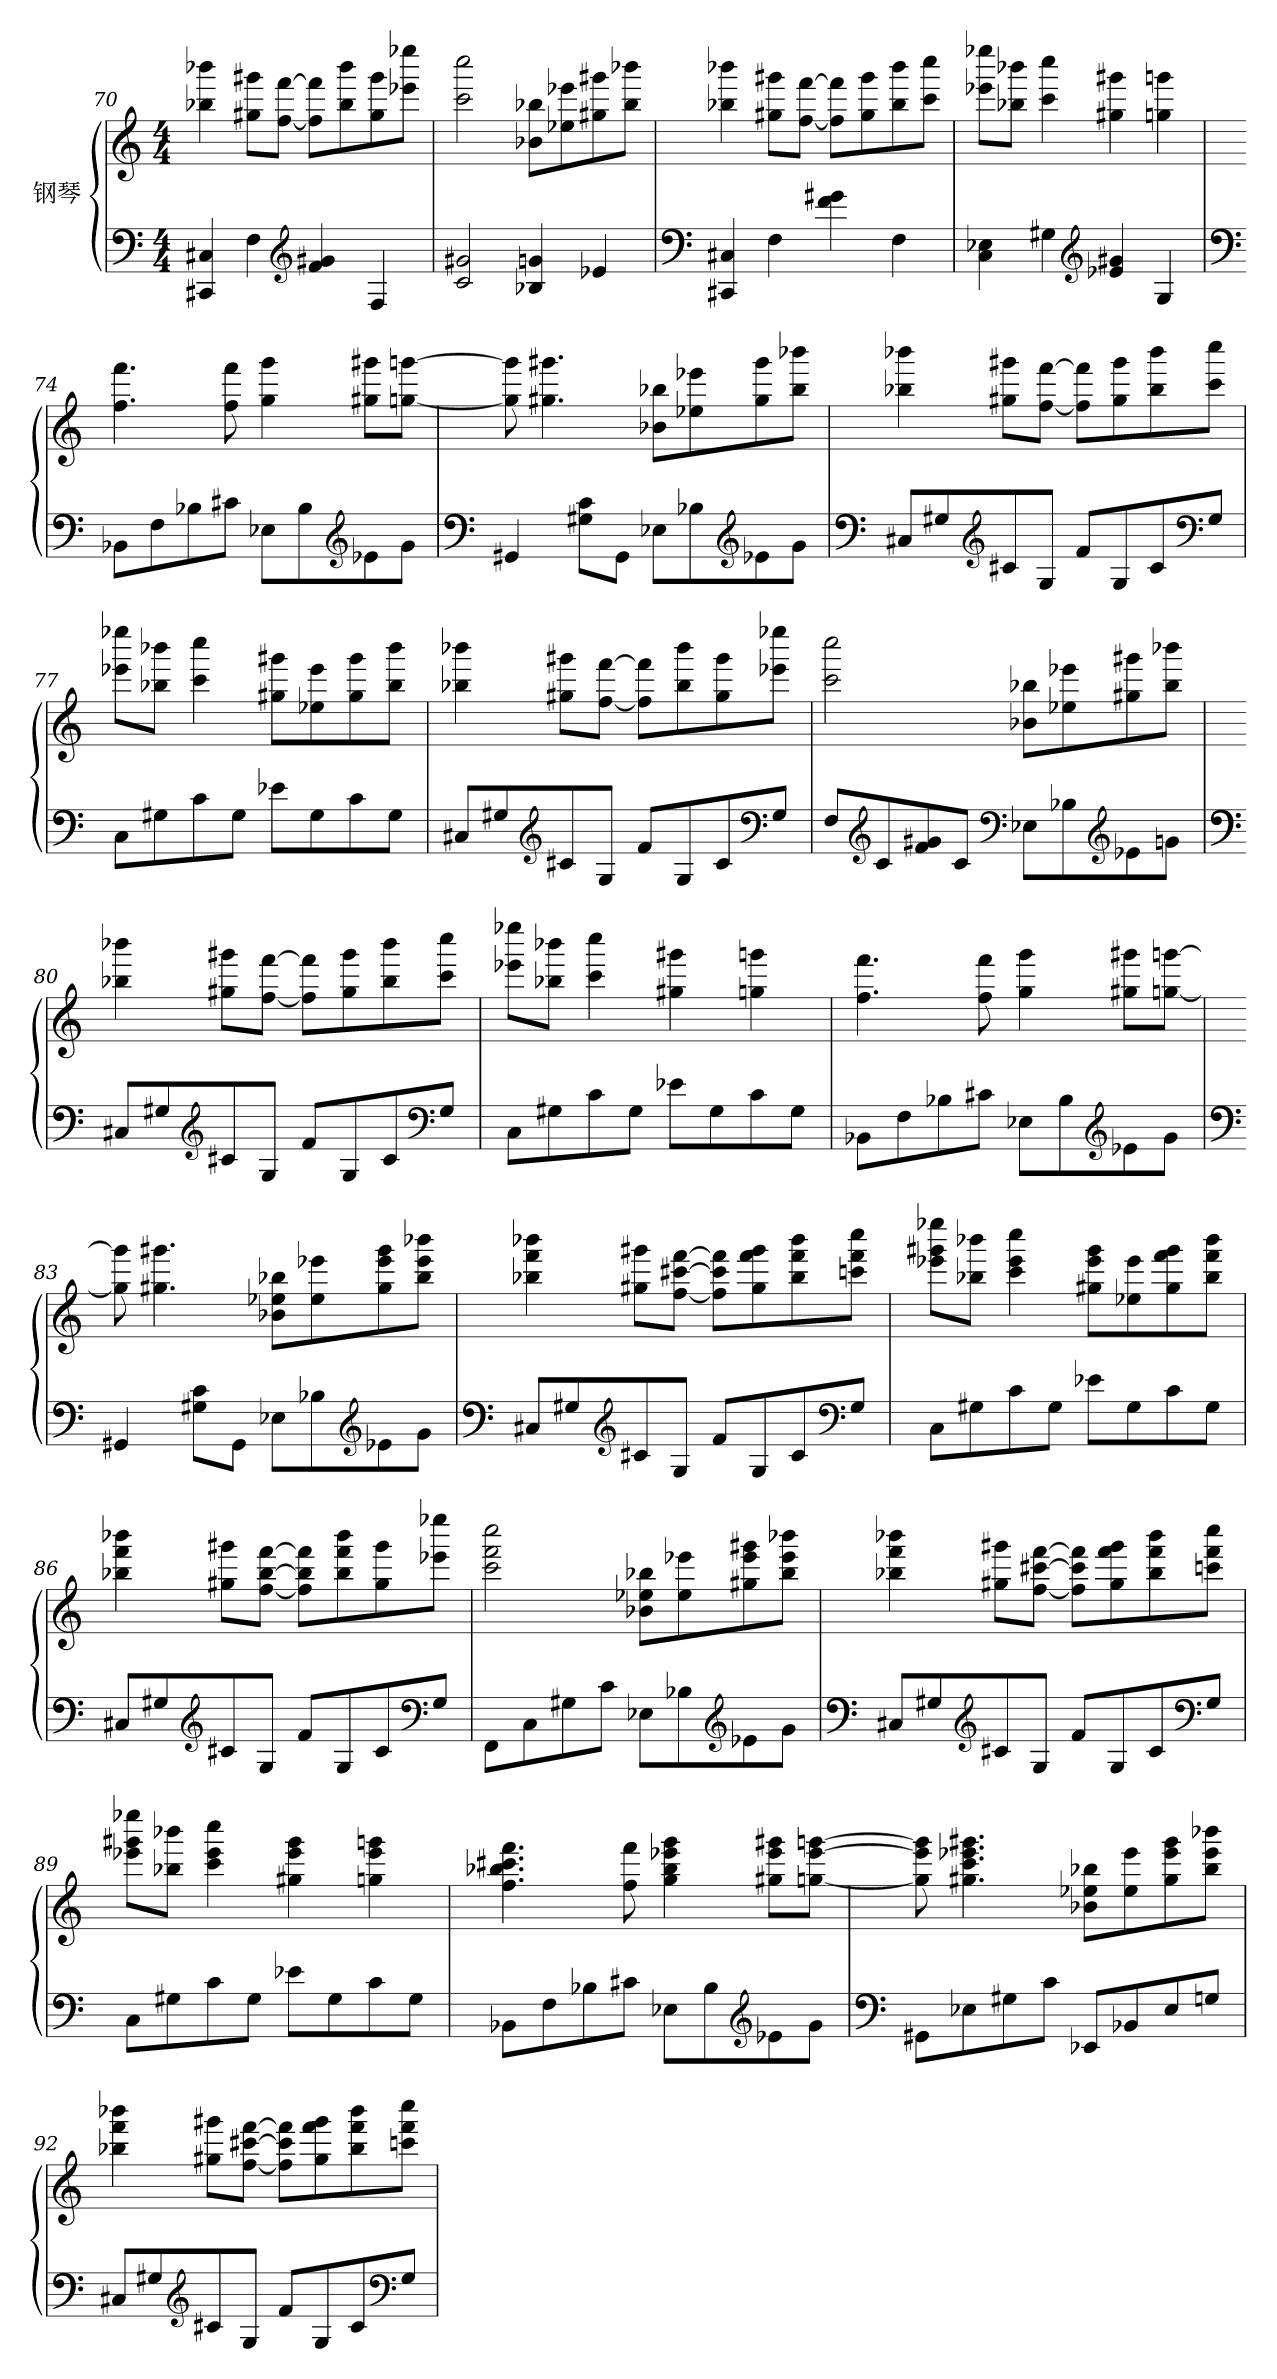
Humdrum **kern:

**kern	**kern
*part1	*part1
*staff2	*staff1
*I"钢琴	*
!!LO:PB:g=z
*clefF4	*clefG2
*k[]	*k[]
*M4/4	*M4/4
=70	=70
4CC#X/ 4C#X/	4bb-X\ 4bbb-X\
4F\	8gg#X\ 8ggg#X\L
.	[8ff\ [8fff\J
*clefG2	*
4f/ 4g#X/	8ff\] 8fff\]L
.	8bb-\ 8bbb-\
4F/	8gg#\ 8ggg#\
.	8eee-X\ 8eeee-X\J
=71	=71
2c/ 2g#X/	2ccc\ 2cccc\
4B-X/ 4gn/	8b-X\ 8bb-X\L
.	8ee-X\ 8eee-X\
4e-X/	8gg#X\ 8ggg#X\
.	8bb-\ 8bbb-X\J
=72	=72
*clefF4	*
4CC#X/ 4C#X/	4bb-X\ 4bbb-X\
4F\	8gg#X\ 8ggg#X\L
.	[8ff\ [8fff\J
4f\ 4g#X\	8ff\] 8fff\]L
.	8gg#\ 8ggg#\
4F\	8bb-\ 8bbb-\
.	8ccc\ 8cccc\J
!!LO:LB:g=z
=73	=73
4C\ 4E-X\	8eee-X\ 8eeee-X\L
.	8bb-X\ 8bbb-X\J
4G#X\	4ccc\ 4cccc\
*clefG2	*
4e-X/ 4g#X/	4gg#X\ 4ggg#X\
4G#/	4ggn\ 4gggn\
=74	=74
*clefF4	*
8BB-X\L	4.ff\ 4.fff\
8F\	.
8B-X\	.
8c#X\J	8ff\ 8fff\
8E-X\L	4gg\ 4ggg\
8B-\	.
*clefG2	*
8e-X\	8gg#X\ 8ggg#X\L
8g\J	[8ggn\ [8gggn\J
=75	=75
*clefF4	*
4GG#X/	8gg\] 8ggg\]
.	4.gg#X\ 4.ggg#X\
8G#X\ 8c\L	.
8GG#\J	.
8E-X\L	8b-X\ 8bb-X\L
8B-X\	8ee-X\ 8eee-X\
*clefG2	*
8e-X\	8gg#\ 8ggg#\
8g\J	8bb-\ 8bbb-X\J
!!LO:LB:g=z
=76	=76
*clefF4	*
8C#X/L	4bb-X\ 4bbb-X\
8G#X/	.
*clefG2	*
8c#X/	8gg#X\ 8ggg#X\L
8G#/J	[8ff\ [8fff\J
8f/L	8ff\] 8fff\]L
8G#/	8gg#\ 8ggg#\
8c#/	8bb-\ 8bbb-\
*clefF4	*
8G#/J	8ccc\ 8cccc\J
=77	=77
8C\L	8eee-X\ 8eeee-X\L
8G#X\	8bb-X\ 8bbb-X\J
8c\	4ccc\ 4cccc\
8G#\J	.
8e-X\L	8gg#X\ 8ggg#X\L
8G#\	8ee-X\ 8eee-\
8c\	8gg#\ 8ggg#\
8G#\J	8bb-\ 8bbb-\J
=78	=78
8C#X/L	4bb-X\ 4bbb-X\
8G#X/	.
*clefG2	*
8c#X/	8gg#X\ 8ggg#X\L
8G#/J	[8ff\ [8fff\J
8f/L	8ff\] 8fff\]L
8G#/	8bb-\ 8bbb-\
8c#/	8gg#\ 8ggg#\
*clefF4	*
8G#/J	8eee-X\ 8eeee-X\J
!!LO:LB:g=z
=79	=79
8F/L	2ccc\ 2cccc\
*clefG2	*
8c/	.
8f/ 8g#X/	.
8c/J	.
*clefF4	*
8E-X\L	8b-X\ 8bb-X\L
8B-X\	8ee-X\ 8eee-X\
*clefG2	*
8e-X\	8gg#X\ 8ggg#X\
8gn\J	8bb-\ 8bbb-X\J
=80	=80
*clefF4	*
8C#X/L	4bb-X\ 4bbb-X\
8G#X/	.
*clefG2	*
8c#X/	8gg#X\ 8ggg#X\L
8G#/J	[8ff\ [8fff\J
8f/L	8ff\] 8fff\]L
8G#/	8gg#\ 8ggg#\
8c#/	8bb-\ 8bbb-\
*clefF4	*
8G#/J	8ccc\ 8cccc\J
!!LO:LB:g=z
=81	=81
8C\L	8eee-X\ 8eeee-X\L
8G#X\	8bb-X\ 8bbb-X\J
8c\	4ccc\ 4cccc\
8G#\J	.
8e-X\L	4gg#X\ 4ggg#X\
8G#\	.
8c\	4ggn\ 4gggn\
8G#\J	.
=82	=82
8BB-X\L	4.ff\ 4.fff\
8F\	.
8B-X\	.
8c#X\J	8ff\ 8fff\
8E-X\L	4gg\ 4ggg\
8B-\	.
*clefG2	*
8e-X\	8gg#X\ 8ggg#X\L
8g\J	[8ggn\ [8gggn\J
=83	=83
*clefF4	*
4GG#X/	8gg\] 8ggg\]
.	4.gg#X\ 4.ggg#X\
8G#X\ 8c\L	.
8GG#\J	.
8E-X\L	8b-X\ 8ee-X\ 8bb-X\L
8B-X\	8ee-\ 8eee-X\
*clefG2	*
8e-X\	8gg#\ 8eee-\ 8ggg#\
8g\J	8bb-\ 8eee-\ 8bbb-X\J
!!LO:LB:g=z
=84	=84
*clefF4	*
8C#X/L	4bb-X\ 4fff\ 4bbb-X\
8G#X/	.
*clefG2	*
8c#X/	8gg#X\ 8ggg#X\L
8G#/J	[8ff\ [8ccc#X\ [8fff\J
8f/L	8ff\] 8ccc#\] 8fff\]L
8G#/	8gg#\ 8fff\ 8ggg#\
8c#/	8bb-\ 8fff\ 8bbb-\
*clefF4	*
8G#/J	8cccn\ 8fff\ 8cccc\J
=85	=85
8C\L	8eee-X\ 8ggg#X\ 8eeee-X\L
8G#X\	8bb-X\ 8bbb-X\J
8c\	4ccc\ 4eee-\ 4cccc\
8G#\J	.
8e-X\L	8gg#X\ 8eee-\ 8ggg#\L
8G#\	8ee-X\ 8eee-\
8c\	8gg#\ 8fff\ 8ggg#\
8G#\J	8bb-\ 8fff\ 8bbb-\J
!!LO:PB:g=z
=86	=86
8C#X/L	4bb-X\ 4fff\ 4bbb-X\
8G#X/	.
*clefG2	*
8c#X/	8gg#X\ 8ggg#X\L
8G#/J	[8ff\ [8bb-\ [8fff\J
8f/L	8ff\] 8bb-\] 8fff\]L
8G#/	8bb-\ 8fff\ 8bbb-\
8c#/	8gg#\ 8ggg#\
*clefF4	*
8G#/J	8eee-X\ 8eeee-X\J
=87	=87
8FF\L	2ccc\ 2fff\ 2cccc\
8C\	.
8G#X\	.
8c\J	.
8E-X\L	8b-X\ 8ee-X\ 8bb-X\L
8B-X\	8ee-\ 8eee-X\
*clefG2	*
8e-X\	8gg#X\ 8eee-\ 8ggg#X\
8g\J	8bb-\ 8eee-\ 8bbb-X\J
!!LO:LB:g=z
=88	=88
*clefF4	*
8C#X/L	4bb-X\ 4fff\ 4bbb-X\
8G#X/	.
*clefG2	*
8c#X/	8gg#X\ 8ggg#X\L
8G#/J	[8ff\ [8ccc#X\ [8fff\J
8f/L	8ff\] 8ccc#\] 8fff\]L
8G#/	8gg#\ 8fff\ 8ggg#\
8c#/	8bb-\ 8fff\ 8bbb-\
*clefF4	*
8G#/J	8cccn\ 8fff\ 8cccc\J
=89	=89
8C\L	8eee-X\ 8ggg#X\ 8eeee-X\L
8G#X\	8bb-X\ 8bbb-X\J
8c\	4ccc\ 4eee-\ 4cccc\
8G#\J	.
8e-X\L	4gg#X\ 4eee-\ 4ggg#\
8G#\	.
8c\	4ggn\ 4eee-\ 4gggn\
8G#\J	.
=90	=90
8BB-X\L	4.ff\ 4.bb-X\ 4.ccc#X\ 4.fff\
8F\	.
8B-X\	.
8c#X\J	8ff\ 8fff\
8E-X\L	4gg\ 4bb-\ 4eee-X\ 4ggg\
8B-\	.
*clefG2	*
8e-X\	8gg#X\ 8eee-\ 8ggg#X\L
8g\J	[8ggn\ [8eee-\ [8gggn\J
!!LO:LB:g=z
=91	=91
*clefF4	*
8GG#X\L	8gg\] 8eee-\] 8ggg\]
8E-X\	4.gg#X\ 4.ccc\ 4.eee-X\ 4.ggg#X\
8G#X\	.
8c\J	.
8EE-X/L	8b-X\ 8ee-X\ 8bb-X\L
8BB-X/	8ee-\ 8eee-\
8E-/	8gg#\ 8eee-\ 8ggg#\
8Gn/J	8bb-\ 8eee-\ 8bbb-X\J
=92	=92
8C#X/L	4bb-X\ 4fff\ 4bbb-X\
8G#X/	.
*clefG2	*
8c#X/	8gg#X\ 8ggg#X\L
8G#/J	[8ff\ [8ccc#X\ [8fff\J
8f/L	8ff\] 8ccc#\] 8fff\]L
8G#/	8gg#\ 8fff\ 8ggg#\
8c#/	8bb-\ 8fff\ 8bbb-\
*clefF4	*
8G#/J	8cccn\ 8fff\ 8cccc\J
=	=
*-	*-
